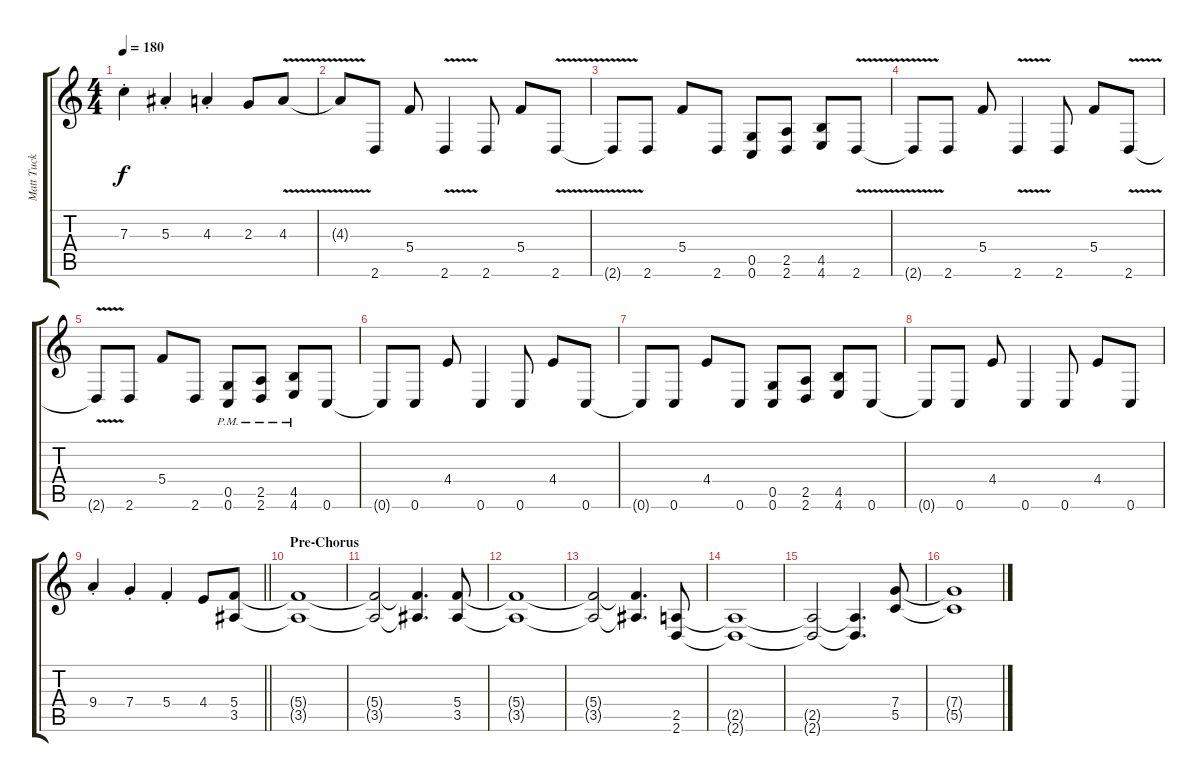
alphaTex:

\track ("Matt Tuck" "Matt Tuck") {instrument distortionguitar}
\staff {score tabs}
\tuning (D4 A3 F3 C3 G2 C2) {hide}
\ts (4 4)
\tempo 180
\clef g2
\ks c
7.3{st}.4{dy f} 5.3{st}.4 4.3{st}.4 2.3.8 4.3{v}.8 |
4.3{t}.8 2.6.8 5.4.8 2.6{v}.4 2.6.8 5.4.8 2.6{v}.8 |
2.6{t}.8 2.6.8 5.4.8 2.6.8 (0.5 0.6).8 (2.5 2.6).8 (4.5 4.6).8 2.6{v}.8 |
2.6{t}.8 2.6.8 5.4.8 2.6{v}.4 2.6.8 5.4.8 2.6{v}.8 |
2.6{t}.8 2.6.8 5.4.8 2.6.8 (0.5{pm} 0.6{pm}).8 (2.5{pm} 2.6{pm}).8 (4.5{pm} 4.6{pm}).8 0.6.8 |
0.6{t}.8 0.6.8 4.4.8 0.6.4 0.6.8 4.4.8 0.6.8 |
0.6{t}.8 0.6.8 4.4.8 0.6.8 (0.5 0.6).8 (2.5 2.6).8 (4.5 4.6).8 0.6.8 |
0.6{t}.8 0.6.8 4.4.8 0.6.4 0.6.8 4.4.8 0.6.8 |
\barLineRight lightlight
9.4{st}.4 7.4{st}.4 5.4{st}.4 4.4.8 (5.4 3.5).8{balance 11} |
\section ("" "Pre-Chorus")
(5.4{t} 3.5{t}).1 |
(5.4{t} 3.5{t}).2 (5.4{t} 3.5{t}).4{d} (5.4 3.5).8 |
(5.4{t} 3.5{t}).1 |
(5.4{t} 3.5{t}).2 (5.4{t} 3.5{t}).4{d} (2.5 2.6).8 |
(2.5{t} 2.6{t}).1 |
(2.5{t} 2.6{t}).2 (2.5{t} 2.6{t}).4{d} (7.4 5.5).8 |
(7.4{t} 5.5{t}).1
